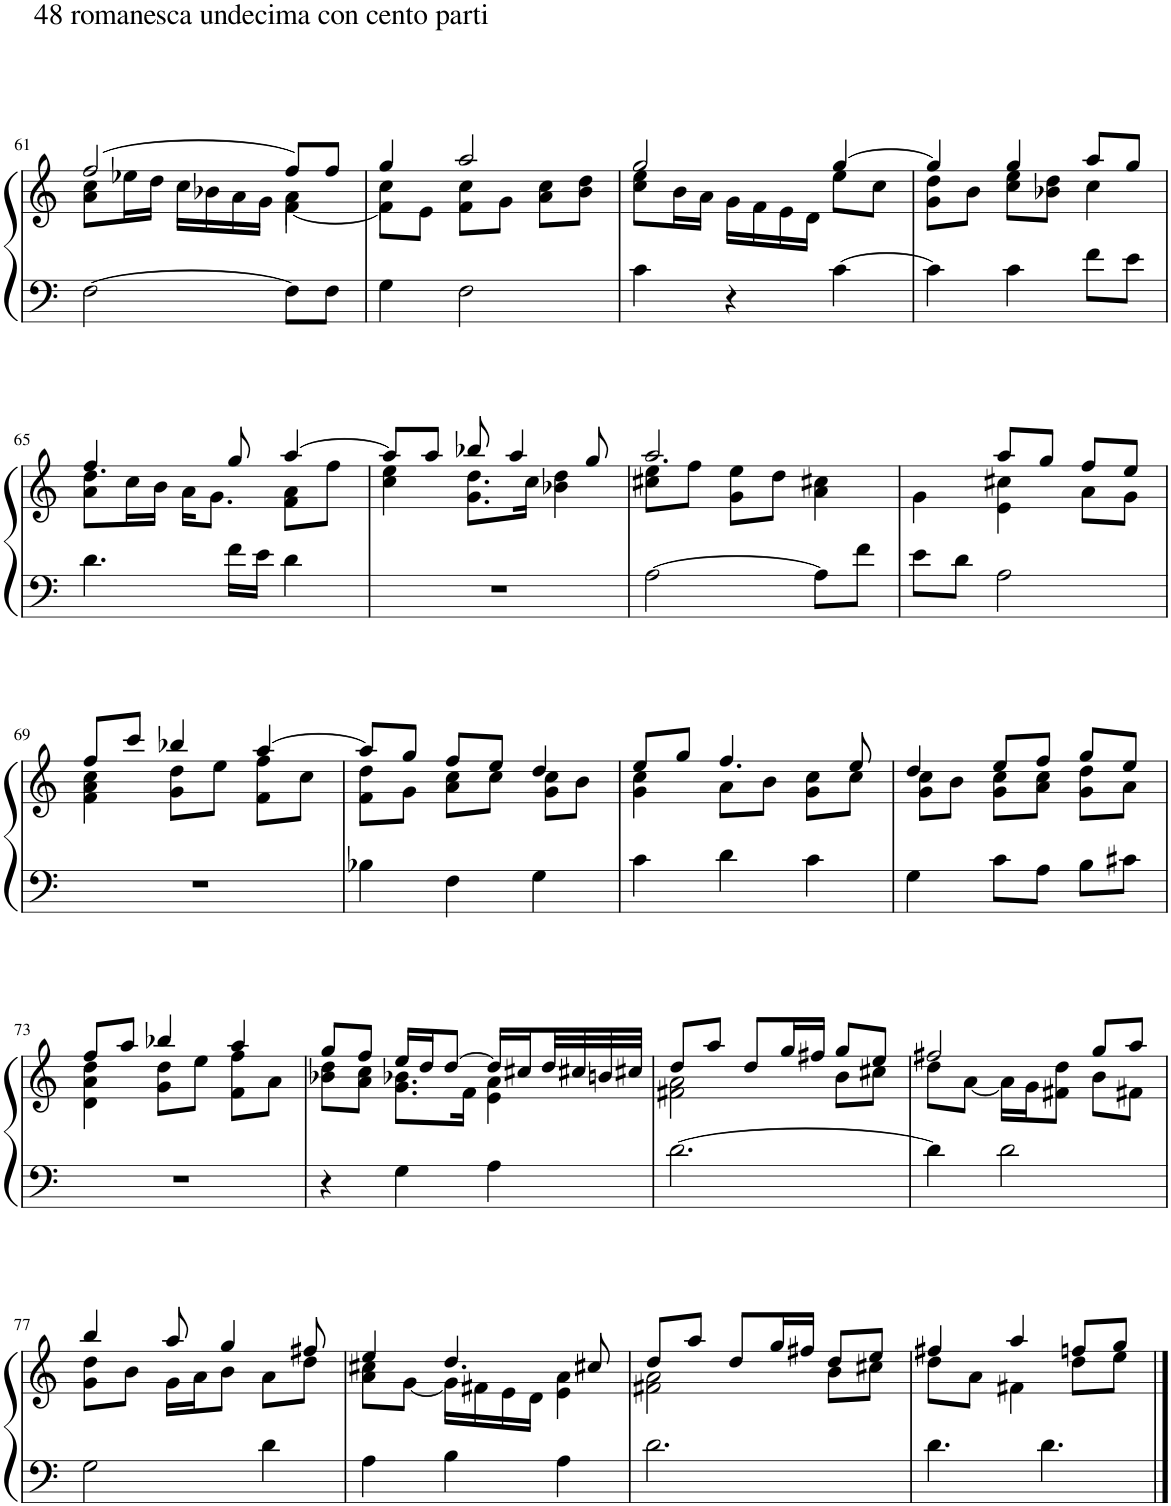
**kern	**kern
*part1	*part1
*staff2	*staff1
*I"Piano	*
*I'Pno.	*
!!LO:PB:g=z
*clefF4	*clefG2
*k[]	*k[]
*M3/4	*M3/4
=61	=61
*	*^
*	*	*^
!	!LO:TX:a:t=48 romanesca undecima con cento parti	!	!
!LO:TX:a:t=48 romanesca undecima con cento parti	!	!	!
[2F\	[2ff/	8a\ 8cc\L	2ryy
.	.	16ee-X\L	.
.	.	16dd\JJ	.
.	.	16cc\LL	.
.	.	16b-X\	.
.	.	16a\	.
.	.	16g\JJ	.
8F\L]	8ff/L]	4a\	[4f\
8F\J	8ff/J	.	.
=62	=62	=62	=62
4G\	4gg/	4cc\	8f\L]
.	.	.	8e\J
2F\	2aa/	8f\ 8cc\L	2ryy
.	.	8g\J	.
.	.	8a\ 8cc\L	.
.	.	8b\ 8dd\J	.
*	*	*v	*v
=63	=63	=63
4c\	2gg/	8cc\ 8ee\L
.	.	16b\L
.	.	16a\JJ
4r	.	16g\LL
.	.	16f\
.	.	16e\
.	.	16d\JJ
[4c\	[4gg/	8ee\L
.	.	8cc\J
=64	=64	=64
4c\]	4gg/]	8g\ 8dd\L
.	.	8b\J
4c\	4gg/	8cc\ 8ee\L
.	.	8b-X\ 8dd\J
8f\L	8aa/L	4cc\
8e\J	8gg/J	.
!!LO:LB:g=z	!!
=65	=65	=65
4.d\	4.ff/	8a\ 8dd\L
.	.	16cc\L
.	.	16b\JJ
.	.	16a\KL
.	.	8.g\J
16f\LL	8gg/	.
16e\JJ	.	.
4d\	[4aa/	8f\ 8a\L
.	.	8ff\J
=66	=66	=66
2.r	8aa/L]	4cc\ 4ee\
.	8aa/J	.
.	8bb-X/	8.g\ 8.dd\L
.	4aa/	.
.	.	16cc\Jk
.	.	4b-X\ 4dd\
.	8gg/	.
=67	=67	=67
[2A\	2.aa/	8cc#X\ 8ee\L
.	.	8ff\J
.	.	8g\ 8ee\L
.	.	8dd\J
8A\L]	.	4a\ 4cc#X\
8f\J	.	.
=68	=68	=68
8e\L	4g\	4ryy
8d\J	.	.
2A\	8aa/L	4e\ 4cc#X\
.	8gg/J	.
.	8ff/L	8a\L
.	8ee/J	8g\J
!!LO:LB:g=z	!!
=69	=69	=69
2.r	8ff/L	4f\ 4a\ 4cc\
.	8ccc/J	.
.	4bb-X/	8g\ 8dd\L
.	.	8ee\J
.	[4aa/	8f\ 8ff\L
.	.	8cc\J
=70	=70	=70
4B-X\	8aa/L]	8f\ 8dd\L
.	8gg/J	8g\J
4F\	8ff/L	8a\ 8cc\L
.	8ee/J	8cc\J
4G\	4dd/	8g\ 8cc\L
.	.	8b\J
=71	=71	=71
4c\	8ee/L	4g\ 4cc\
.	8gg/J	.
4d\	4.ff/	8a\L
.	.	8b\J
4c\	.	8g\ 8cc\L
.	8ee/	8cc\J
=72	=72	=72
4G\	4dd/	8g\ 8cc\L
.	.	8b\J
8c\L	8ee/L	8g\ 8cc\L
8A\J	8ff/J	8a\ 8cc\J
8B\L	8gg/L	8g\ 8dd\L
8c#X\J	8ee/J	8a\J
!!LO:LB:g=z	!!
=73	=73	=73
2.r	8ff/L	4d\ 4a\ 4dd\
.	8aa/J	.
.	4bb-X/	8g\ 8dd\L
.	.	8ee\J
.	4aa/	8f\ 8ff\L
.	.	8a\J
=74	=74	=74
4r	8gg/L	8b-X\ 8dd\L
.	8ff/J	8a\ 8cc\J
4G\	16ee/LL	8.g\ 8.b-X\L
.	16dd/J	.
.	[8dd/J	.
.	.	16f\Jk
4A\	16dd/LL]	4e\ 4a\
.	16cc#X/	.
.	32dd/L	.
.	32cc#X/	.
.	32bn/	.
.	32cc#X/JJJ	.
=75	=75	=75
[2.d\	8dd/L	2f#X\ 2a\
.	8aa/J	.
.	8dd/L	.
.	16gg/L	.
.	16ff#X/JJ	.
.	8gg/L	8b\L
.	8ee/J	8cc#X\J
=76	=76	=76
4d\]	2ff#X/	8dd\L
.	.	[8a\J
2d\	.	16a\LL]
.	.	16g\J
.	.	8f#X\ 8dd\J
.	8gg/L	8b\L
.	8aa/J	8f#X\J
!!LO:LB:g=z	!!
=77	=77	=77
2G\	4bb/	8g\ 8dd\L
.	.	8b\J
.	8aa/	16g\LL
.	.	16a\J
.	4gg/	8b\J
4d\	.	8a\L
.	8ff#X/	8dd\J
=78	=78	=78
4A\	4ee/	8a\ 8cc#X\L
.	.	[8g\J
4B\	4.dd/	16g\LL]
.	.	16f#X\
.	.	16e\
.	.	16d\JJ
4A\	.	4e\ 4a\
.	8cc#X/	.
=79	=79	=79
2.d\	8dd/L	2f#X\ 2a\
.	8aa/J	.
.	8dd/L	.
.	16gg/L	.
.	16ff#X/JJ	.
.	8dd/L	8b\L
.	8ee/J	8cc#X\J
=80	=80	=80
4.d\	4ff#X/	8dd\L
.	.	8a\J
.	4aa/	4f#X\
4.d\	.	.
.	8ffn/L	8dd\L
.	8gg/J	8ee\J
*	*v	*v
==	==
*-	*-
